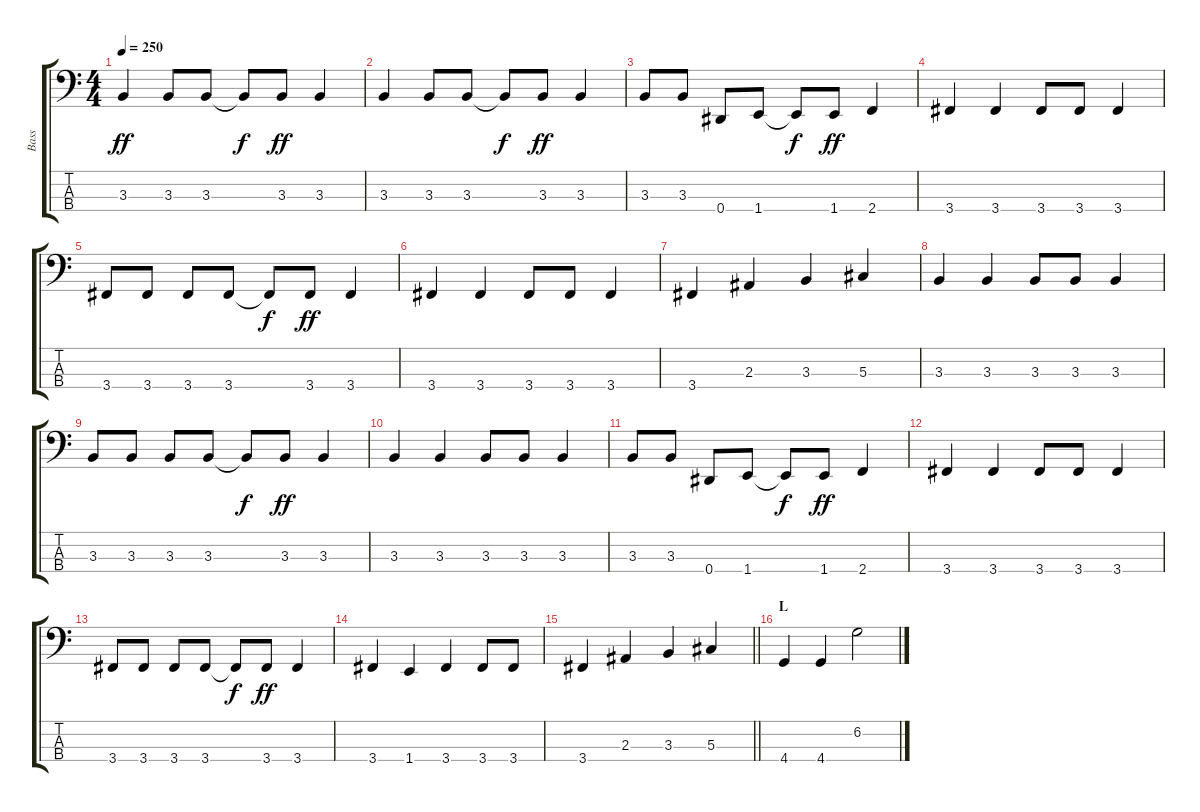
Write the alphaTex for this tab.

\track ("Bass" "Bass") {instrument electricbasspick}
\staff {score tabs}
\tuning (Gb2 Db2 Ab1 Eb1) {hide}
\ts (4 4)
\tempo 250
\clef f4
\ks c
3.3.4{dy ff} 3.3.8 3.3.8 3.3{t}.8{dy f} 3.3.8{dy ff} 3.3.4 |
3.3.4 3.3.8 3.3.8 3.3{t}.8{dy f} 3.3.8{dy ff} 3.3.4 |
3.3.8 3.3.8 0.4.8 1.4.8 1.4{t}.8{dy f} 1.4.8{dy ff} 2.4.4 |
3.4.4 3.4.4 3.4.8 3.4.8 3.4.4 |
3.4.8 3.4.8 3.4.8 3.4.8 3.4{t}.8{dy f} 3.4.8{dy ff} 3.4.4 |
3.4.4 3.4.4 3.4.8 3.4.8 3.4.4 |
3.4.4 2.3.4 3.3.4 5.3.4 |
3.3.4 3.3.4 3.3.8 3.3.8 3.3.4 |
3.3.8 3.3.8 3.3.8 3.3.8 3.3{t}.8{dy f} 3.3.8{dy ff} 3.3.4 |
3.3.4 3.3.4 3.3.8 3.3.8 3.3.4 |
3.3.8 3.3.8 0.4.8 1.4.8 1.4{t}.8{dy f} 1.4.8{dy ff} 2.4.4 |
3.4.4 3.4.4 3.4.8 3.4.8 3.4.4 |
3.4.8 3.4.8 3.4.8 3.4.8 3.4{t}.8{dy f} 3.4.8{dy ff} 3.4.4 |
3.4.4 1.4.4 3.4.4 3.4.8 3.4.8 |
\barLineRight lightlight
3.4.4 2.3.4 3.3.4 5.3.4 |
\section ("" "L")
4.4.4 4.4.4 6.2.2
